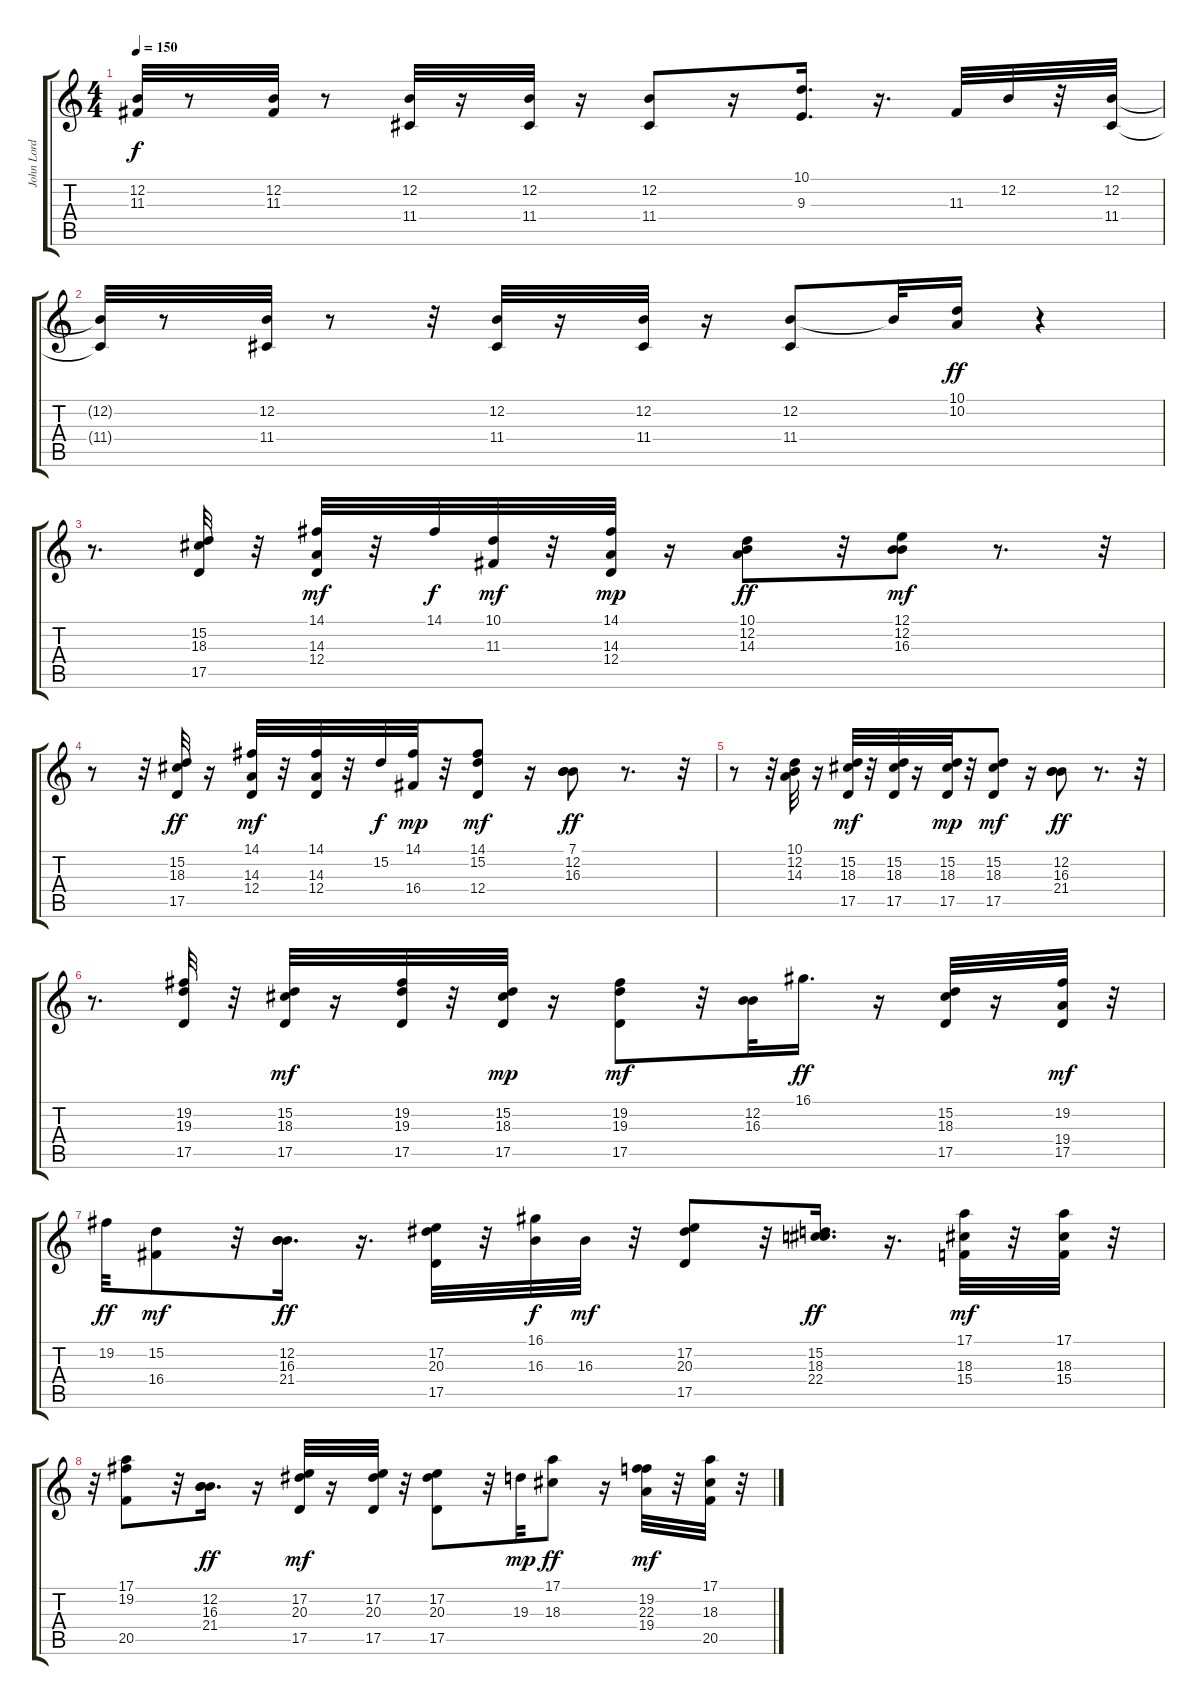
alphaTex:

\track ("John Lord" "John Lord") {instrument rockorgan}
\staff {score tabs}
\tuning (E4 B3 G3 D3 A2 E2) {hide}
\ts (4 4)
\tempo 150
\clef g2
\ks c
(12.2{t} 11.3{t}).32{dy f} r.8 (12.2 11.3).32 r.8 (12.2 11.4).32 r.16 (12.2 11.4).32 r.16 (12.2 11.4).8 r.16 (10.1 9.3).16{d} r.16{d} 11.3.32 12.2.32 r.32 (12.2 11.4).32 |
(12.2{t} 11.4{t}).32 r.8 (12.2 11.4).32 r.8 r.32 (12.2 11.4).32 r.16 (12.2 11.4).32 r.16 (12.2 11.4).8 12.2{t}.32 (10.1 10.2).16{dy ff} r.4 |
r.8{d} (15.2 18.3 17.5).32 r.32 (14.1 14.3 12.4).32{dy mf} r.32 14.1.32{dy f} (10.1 11.3).32{dy mf} r.32 (14.1 14.3 12.4).32{dy mp} r.16 (10.1 12.2 14.3).8{dy ff} r.32 (12.1 12.2 16.3).8{dy mf} r.8{d} r.32 |
r.8 r.32 (15.2 18.3 17.5).32{dy ff} r.16 (14.1 14.3 12.4).32{dy mf} r.32 (14.1 14.3 12.4).32 r.32 15.2.32{dy f} (14.1 16.4).32{dy mp} r.32 (14.1 15.2 12.4).8{dy mf} r.16 (7.1 12.2 16.3).8{dy ff} r.8{d} r.32 |
r.8 r.32 (10.1 12.2 14.3).32 r.16 (15.2 18.3 17.5).32{dy mf} r.32 (15.2 18.3 17.5).32 r.16 (15.2 18.3 17.5).32{dy mp} r.32 (15.2 18.3 17.5).8{dy mf} r.16 (12.2 16.3 21.4).8{dy ff} r.8{d} r.32 |
r.8{d} (19.2 19.3 17.5).32 r.32 (15.2 18.3 17.5).32{dy mf} r.16 (19.2 19.3 17.5).32 r.32 (15.2 18.3 17.5).32{dy mp} r.16 (19.2 19.3 17.5).8{dy mf} r.32 (12.2 16.3).32 16.1.16{d dy ff} r.16 (15.2 18.3 17.5).32 r.16 (19.2 19.4 17.5).32{dy mf} r.32 |
19.2.32{dy ff} (15.2 16.4).8{dy mf} r.32 (12.2 16.3 21.4).16{d dy ff} r.16{d} (17.2 20.3 17.5).32 r.32 (16.1 16.3).32{dy f} 16.3.32{dy mf} r.32 (17.2 20.3 17.5).8 r.32 (15.2 18.3 22.4).16{d dy ff} r.16{d} (17.1 18.3 15.4).32{dy mf} r.32 (17.1 18.3 15.4).32 r.32 |
r.32 (17.1 19.2 20.5).8 r.32 (12.2 16.3 21.4).16{d dy ff} r.16 (17.2 20.3 17.5).32{dy mf} r.16 (17.2 20.3 17.5).32 r.32 (17.2 20.3 17.5).8 r.32 19.3.32{dy mp} (17.1 18.3).8{dy ff} r.16 (19.2 22.3 19.4).32{dy mf} r.32 (17.1 18.3 20.5).32 r.32
